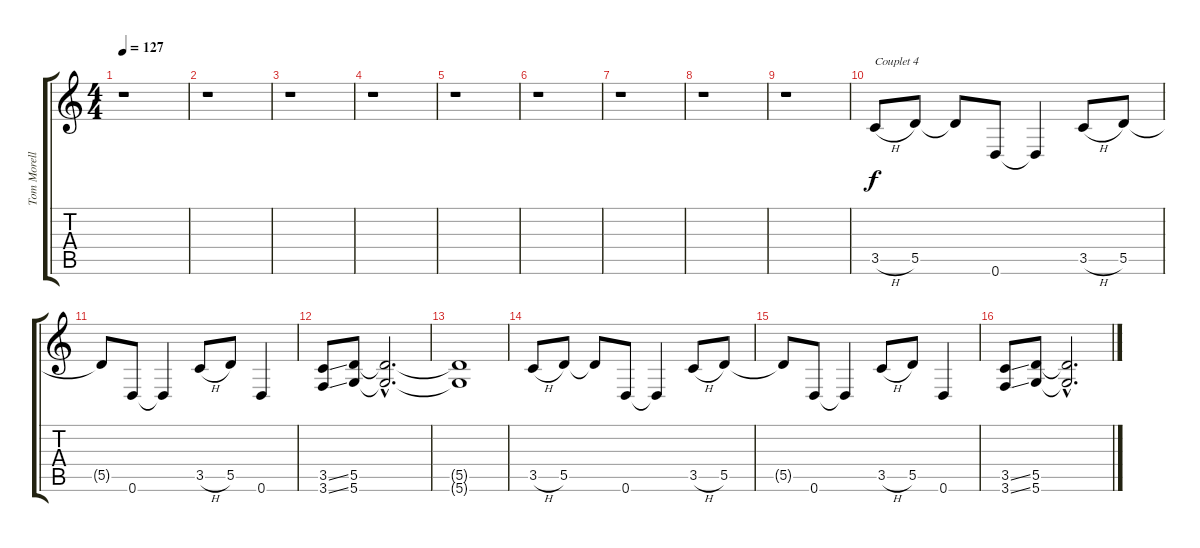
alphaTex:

\track ("Tom Morello" "Tom Morell") {instrument distortionguitar}
\staff {score tabs}
\tuning (E4 B3 G3 D3 A2 D2) {hide}
\ts (4 4)
\tempo 127
\clef g2
\ks c
r.1{dy f} |
r.1 |
r.1 |
r.1 |
r.1 |
r.1 |
r.1 |
r.1 |
r.1 |
3.5{h}.8{txt "Couplet 4 "} 5.5.8 5.5{t}.8 0.6.8 0.6{t}.4 3.5{h}.8 5.5.8 |
5.5{t}.8 0.6.8 0.6{t}.4 3.5{h}.8 5.5.8 0.6.4 |
(3.5{ss} 3.6{ss}).8 (5.5 5.6).8 (5.5{hac t} 5.6{hac t}).2{d} |
(5.5{t} 5.6{t}).1 |
3.5{h}.8 5.5.8 5.5{t}.8 0.6.8 0.6{t}.4 3.5{h}.8 5.5.8 |
5.5{t}.8 0.6.8 0.6{t}.4 3.5{h}.8 5.5.8 0.6.4 |
(3.5{ss} 3.6{ss}).8 (5.5 5.6).8 (5.5{hac t} 5.6{hac t}).2{d}
